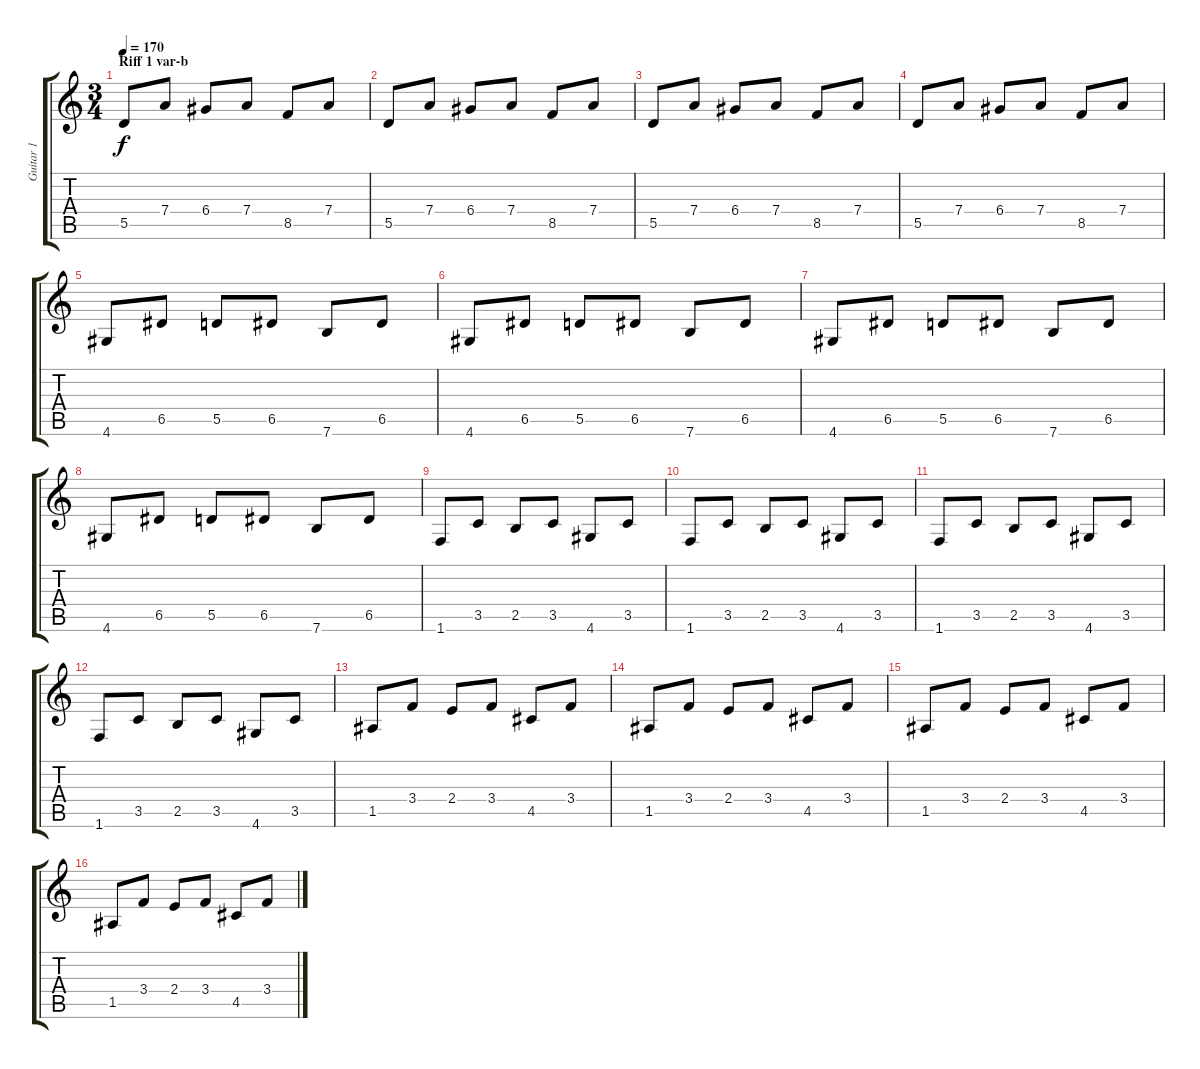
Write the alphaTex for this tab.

\track ("Guitar 1" "Guitar 1") {instrument distortionguitar}
\staff {score tabs}
\tuning (E4 B3 G3 D3 A2 E2) {hide}
\ts (3 4)
\section ("" "Riff 1 var-b")
\tempo 170
\clef g2
\ks c
5.5.8{dy f} 7.4.8 6.4.8 7.4.8 8.5.8 7.4.8 |
5.5.8 7.4.8 6.4.8 7.4.8 8.5.8 7.4.8 |
5.5.8 7.4.8 6.4.8 7.4.8 8.5.8 7.4.8 |
5.5.8 7.4.8 6.4.8 7.4.8 8.5.8 7.4.8 |
4.6.8 6.5.8 5.5.8 6.5.8 7.6.8 6.5.8 |
4.6.8 6.5.8 5.5.8 6.5.8 7.6.8 6.5.8 |
4.6.8 6.5.8 5.5.8 6.5.8 7.6.8 6.5.8 |
4.6.8 6.5.8 5.5.8 6.5.8 7.6.8 6.5.8 |
1.6.8 3.5.8 2.5.8 3.5.8 4.6.8 3.5.8 |
1.6.8 3.5.8 2.5.8 3.5.8 4.6.8 3.5.8 |
1.6.8 3.5.8 2.5.8 3.5.8 4.6.8 3.5.8 |
1.6.8 3.5.8 2.5.8 3.5.8 4.6.8 3.5.8 |
1.5.8 3.4.8 2.4.8 3.4.8 4.5.8 3.4.8 |
1.5.8 3.4.8 2.4.8 3.4.8 4.5.8 3.4.8 |
1.5.8 3.4.8 2.4.8 3.4.8 4.5.8 3.4.8 |
1.5.8 3.4.8 2.4.8 3.4.8 4.5.8 3.4.8
